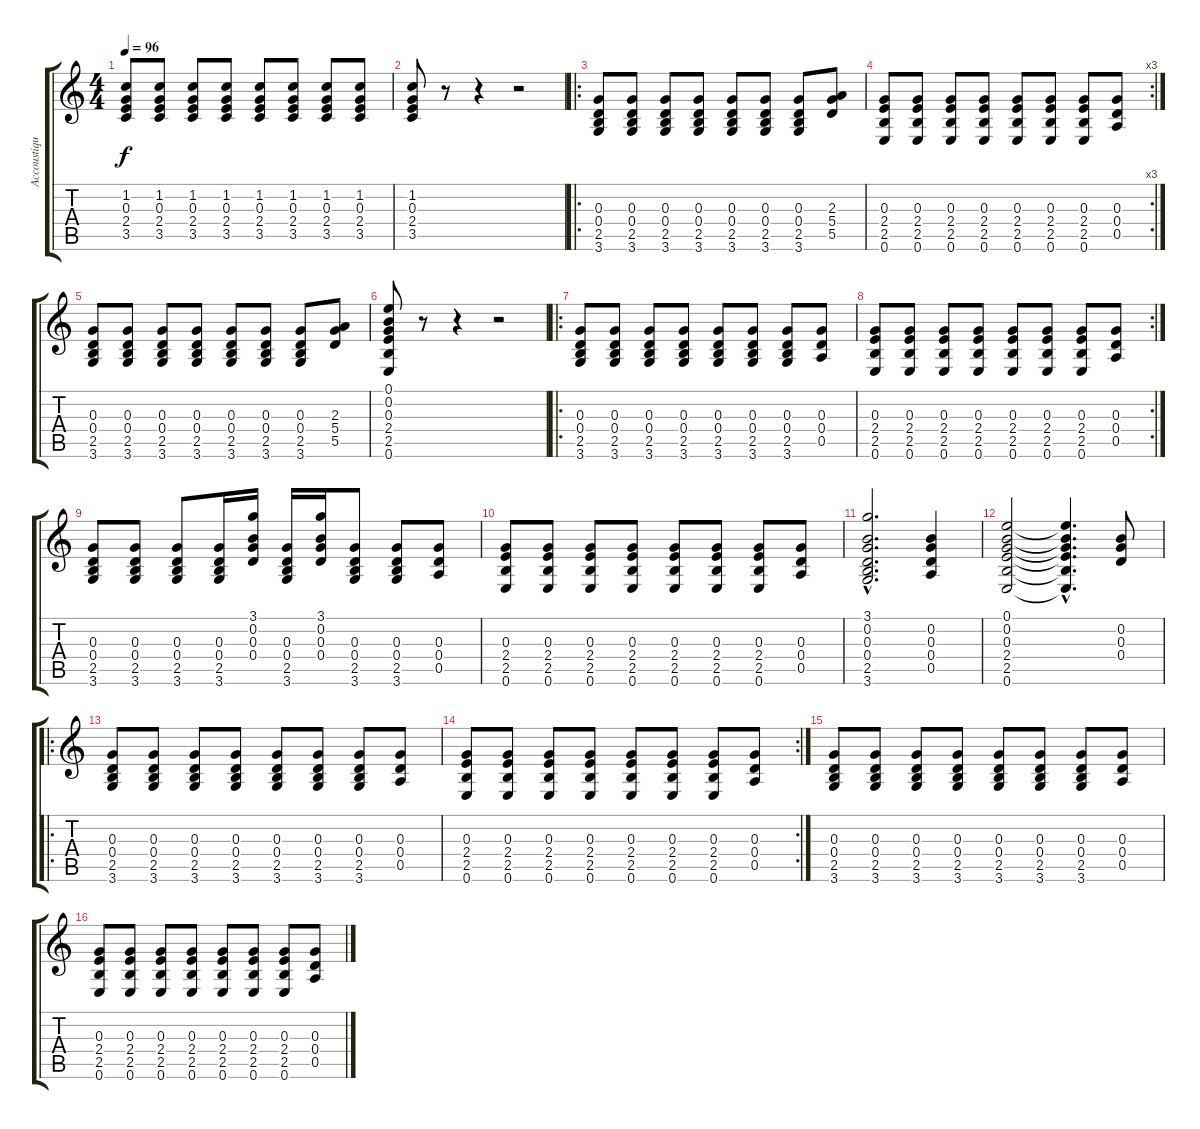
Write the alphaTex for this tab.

\track ("Accoustique 1" "Accoustiqu") {instrument acousticguitarnylon}
\staff {score tabs}
\tuning (E4 B3 G3 D3 A2 E2) {hide}
\ts (4 4)
\tempo 96
\clef g2
\ks c
(1.2 0.3 2.4 3.5).8{dy f} (1.2 0.3 2.4 3.5).8 (1.2 0.3 2.4 3.5).8 (1.2 0.3 2.4 3.5).8 (1.2 0.3 2.4 3.5).8 (1.2 0.3 2.4 3.5).8 (1.2 0.3 2.4 3.5).8 (1.2 0.3 2.4 3.5).8 |
(1.2 0.3 2.4 3.5).8 r.8 r.4 r.2 |
\ro
(0.3 0.4 2.5 3.6).8 (0.3 0.4 2.5 3.6).8 (0.3 0.4 2.5 3.6).8 (0.3 0.4 2.5 3.6).8 (0.3 0.4 2.5 3.6).8 (0.3 0.4 2.5 3.6).8 (0.3 0.4 2.5 3.6).8 (2.3 5.4 5.5).8 |
\rc 3
(0.3 2.4 2.5 0.6).8 (0.3 2.4 2.5 0.6).8 (0.3 2.4 2.5 0.6).8 (0.3 2.4 2.5 0.6).8 (0.3 2.4 2.5 0.6).8 (0.3 2.4 2.5 0.6).8 (0.3 2.4 2.5 0.6).8 (0.3 0.4 0.5).8 |
(0.3 0.4 2.5 3.6).8 (0.3 0.4 2.5 3.6).8 (0.3 0.4 2.5 3.6).8 (0.3 0.4 2.5 3.6).8 (0.3 0.4 2.5 3.6).8 (0.3 0.4 2.5 3.6).8 (0.3 0.4 2.5 3.6).8 (2.3 5.4 5.5).8 |
(0.1 0.2 0.3 2.4 2.5 0.6).8 r.8 r.4 r.2 |
\ro
(0.3 0.4 2.5 3.6).8 (0.3 0.4 2.5 3.6).8 (0.3 0.4 2.5 3.6).8 (0.3 0.4 2.5 3.6).8 (0.3 0.4 2.5 3.6).8 (0.3 0.4 2.5 3.6).8 (0.3 0.4 2.5 3.6).8 (0.3 0.4 0.5).8 |
\rc 2
(0.3 2.4 2.5 0.6).8 (0.3 2.4 2.5 0.6).8 (0.3 2.4 2.5 0.6).8 (0.3 2.4 2.5 0.6).8 (0.3 2.4 2.5 0.6).8 (0.3 2.4 2.5 0.6).8 (0.3 2.4 2.5 0.6).8 (0.3 0.4 0.5).8 |
(0.3 0.4 2.5 3.6).8 (0.3 0.4 2.5 3.6).8 (0.3 0.4 2.5 3.6).8 (0.3 0.4 2.5 3.6).16 (3.1 0.2 0.3 0.4).16 (0.3 0.4 2.5 3.6).16 (3.1 0.2 0.3 0.4).16 (0.3 0.4 2.5 3.6).8 (0.3 0.4 2.5 3.6).8 (0.3 0.4 0.5).8 |
(0.3 2.4 2.5 0.6).8 (0.3 2.4 2.5 0.6).8 (0.3 2.4 2.5 0.6).8 (0.3 2.4 2.5 0.6).8 (0.3 2.4 2.5 0.6).8 (0.3 2.4 2.5 0.6).8 (0.3 2.4 2.5 0.6).8 (0.3 0.4 0.5).8 |
(3.1{hac} 0.2{hac} 0.3{hac} 0.4{hac} 2.5{hac} 3.6{hac}).2{d} (0.2 0.3 0.4 0.5).4 |
(0.1 0.2 0.3 2.4 2.5 0.6).2 (0.1{hac t} 0.2{hac t} 0.3{hac t} 2.4{hac t} 2.5{hac t} 0.6{hac t}).4{d} (0.2 0.3 0.4).8 |
\ro
(0.3 0.4 2.5 3.6).8 (0.3 0.4 2.5 3.6).8 (0.3 0.4 2.5 3.6).8 (0.3 0.4 2.5 3.6).8 (0.3 0.4 2.5 3.6).8 (0.3 0.4 2.5 3.6).8 (0.3 0.4 2.5 3.6).8 (0.3 0.4 0.5).8 |
\rc 2
(0.3 2.4 2.5 0.6).8 (0.3 2.4 2.5 0.6).8 (0.3 2.4 2.5 0.6).8 (0.3 2.4 2.5 0.6).8 (0.3 2.4 2.5 0.6).8 (0.3 2.4 2.5 0.6).8 (0.3 2.4 2.5 0.6).8 (0.3 0.4 0.5).8 |
(0.3 0.4 2.5 3.6).8 (0.3 0.4 2.5 3.6).8 (0.3 0.4 2.5 3.6).8 (0.3 0.4 2.5 3.6).8 (0.3 0.4 2.5 3.6).8 (0.3 0.4 2.5 3.6).8 (0.3 0.4 2.5 3.6).8 (0.3 0.4 0.5).8 |
(0.3 2.4 2.5 0.6).8 (0.3 2.4 2.5 0.6).8 (0.3 2.4 2.5 0.6).8 (0.3 2.4 2.5 0.6).8 (0.3 2.4 2.5 0.6).8 (0.3 2.4 2.5 0.6).8 (0.3 2.4 2.5 0.6).8 (0.3 0.4 0.5).8
